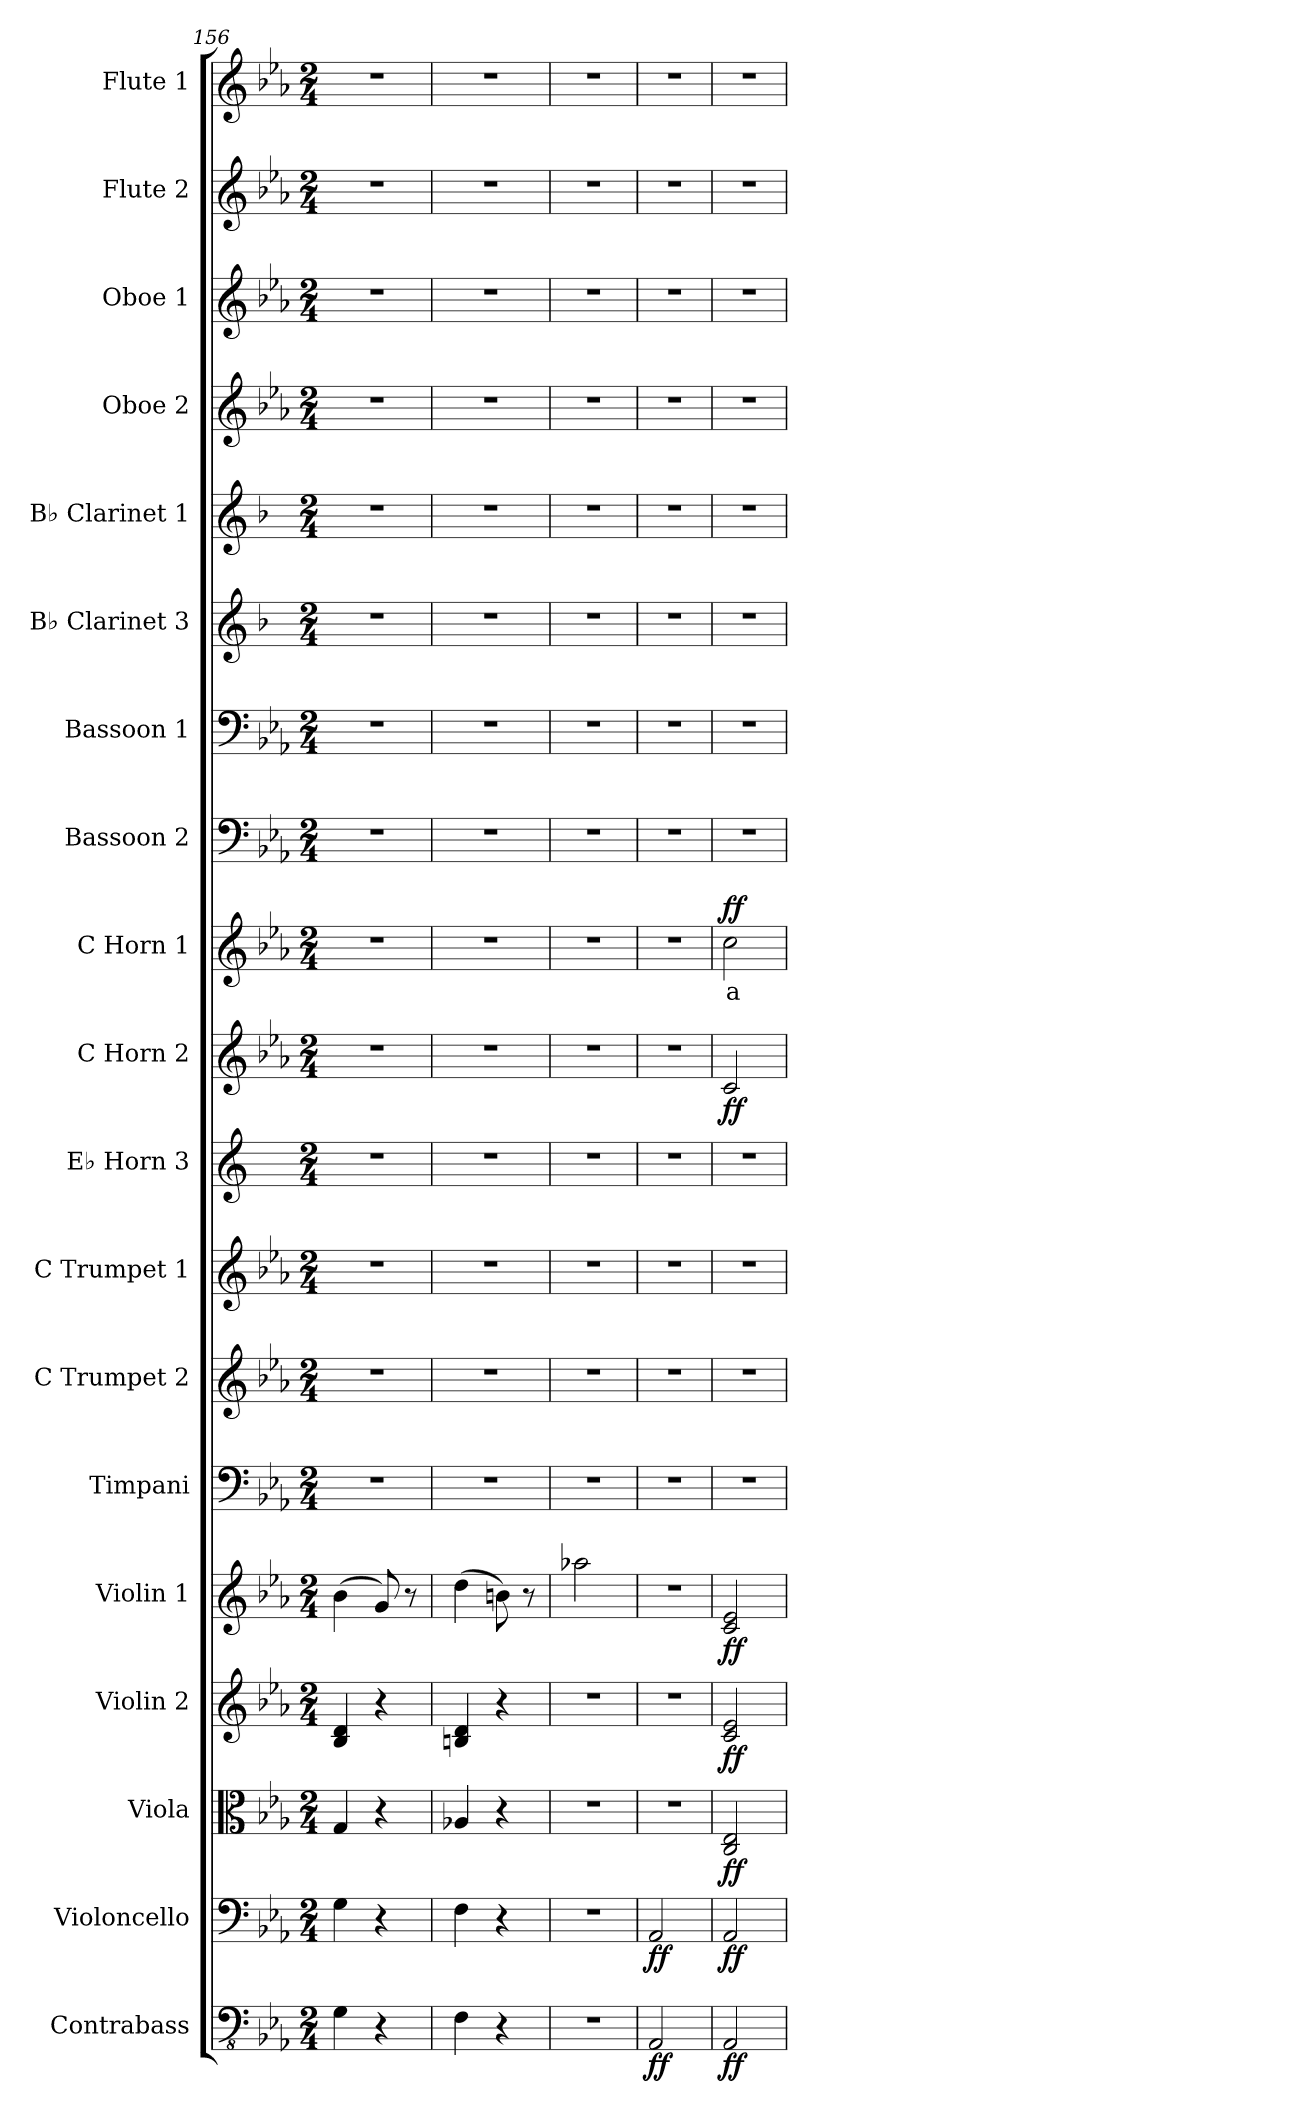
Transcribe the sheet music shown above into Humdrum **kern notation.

**kern	**dynam	**kern	**dynam	**kern	**dynam	**kern	**dynam	**kern	**dynam	**kern	**kern	**kern	**kern	**kern	**dynam	**kern	**text	**dynam	**kern	**kern	**kern	**kern	**kern	**kern	**kern	**kern
*part19	*part19	*part18	*part18	*part17	*part17	*part16	*part16	*part15	*part15	*part14	*part13	*part12	*part11	*part10	*part10	*part9	*part9	*part9	*part8	*part7	*part6	*part5	*part4	*part3	*part2	*part1
*staff19	*staff19	*staff18	*staff18	*staff17	*staff17	*staff16	*staff16	*staff15	*staff15	*staff14	*staff13	*staff12	*staff11	*staff10	*staff10	*staff9	*staff9	*staff9	*staff8	*staff7	*staff6	*staff5	*staff4	*staff3	*staff2	*staff1
*I"Contrabass	*	*I"Violoncello	*	*I"Viola	*	*I"Violin 2	*	*I"Violin 1	*	*I"Timpani	*I"C Trumpet 2	*I"C Trumpet 1	*I"E♭ Horn 3	*I"C Horn 2	*	*I"C Horn 1	*	*	*I"Bassoon 2	*I"Bassoon 1	*I"B♭ Clarinet 3	*I"B♭ Clarinet 1	*I"Oboe 2	*I"Oboe 1	*I"Flute 2	*I"Flute 1
*I'Cb	*	*I'Vc	*	*I'Vla	*	*I'Vln 2	*	*I'Vln 1	*	*I'Timp	*I'Tpt 2	*I'Tpt 1	*I'Hn 3	*I'Hn 2	*	*I'Hn 1	*	*	*I'Bsn 2	*I'Bsn 1	*I'Cl 2	*I'Cl 1	*I'Ob 2	*I'Ob 1	*I'Fl 2	*I'Fl 1
*clefFv4	*	*clefF4	*	*clefC3	*	*clefG2	*	*clefG2	*	*clefF4	*clefG2	*clefG2	*clefG2	*clefG2	*	*clefG2	*	*	*clefF4	*clefF4	*clefG2	*clefG2	*clefG2	*clefG2	*clefG2	*clefG2
*	*	*	*	*	*	*	*	*	*	*	*	*	*ITrd5c9	*ITrd7c12	*	*ITrd7c12	*	*	*	*	*ITrd1c2	*ITrd1c2	*	*	*	*
*k[b-e-a-]	*	*k[b-e-a-]	*	*k[b-e-a-]	*	*k[b-e-a-]	*	*k[b-e-a-]	*	*k[b-e-a-]	*k[b-e-a-]	*k[b-e-a-]	*k[b-e-a-]	*k[b-e-a-]	*	*k[b-e-a-]	*	*	*k[b-e-a-]	*k[b-e-a-]	*k[b-e-a-]	*k[b-e-a-]	*k[b-e-a-]	*k[b-e-a-]	*k[b-e-a-]	*k[b-e-a-]
*M2/4	*	*M2/4	*	*M2/4	*	*M2/4	*	*M2/4	*	*M2/4	*M2/4	*M2/4	*M2/4	*M2/4	*	*M2/4	*	*	*M2/4	*M2/4	*M2/4	*M2/4	*M2/4	*M2/4	*M2/4	*M2/4
=156	=156	=156	=156	=156	=156	=156	=156	=156	=156	=156	=156	=156	=156	=156	=156	=156	=156	=156	=156	=156	=156	=156	=156	=156	=156	=156
4GG\	.	4G\	.	4G/	.	4B-/ 4d/	.	(4b-\	.	2r	2r	2r	2r	2r	.	2r	.	.	2r	2r	2r	2r	2r	2r	2r	2r
4r	.	4r	.	4r	.	4r	.	8g/)	.	.	.	.	.	.	.	.	.	.	.	.	.	.	.	.	.	.
.	.	.	.	.	.	.	.	8r	.	.	.	.	.	.	.	.	.	.	.	.	.	.	.	.	.	.
=157	=157	=157	=157	=157	=157	=157	=157	=157	=157	=157	=157	=157	=157	=157	=157	=157	=157	=157	=157	=157	=157	=157	=157	=157	=157	=157
4FF\	.	4F\	.	4A-X/	.	4Bn/ 4d/	.	(4dd\	.	2r	2r	2r	2r	2r	.	2r	.	.	2r	2r	2r	2r	2r	2r	2r	2r
4r	.	4r	.	4r	.	4r	.	8bn\)	.	.	.	.	.	.	.	.	.	.	.	.	.	.	.	.	.	.
.	.	.	.	.	.	.	.	8r	.	.	.	.	.	.	.	.	.	.	.	.	.	.	.	.	.	.
=158	=158	=158	=158	=158	=158	=158	=158	=158	=158	=158	=158	=158	=158	=158	=158	=158	=158	=158	=158	=158	=158	=158	=158	=158	=158	=158
2r	.	2r	.	2r	.	2r	.	2aa-X\	.	2r	2r	2r	2r	2r	.	2r	.	.	2r	2r	2r	2r	2r	2r	2r	2r
=159	=159	=159	=159	=159	=159	=159	=159	=159	=159	=159	=159	=159	=159	=159	=159	=159	=159	=159	=159	=159	=159	=159	=159	=159	=159	=159
!	!LO:DY:b	!	!LO:DY:b	!	!	!	!	!	!	!	!	!	!	!	!	!	!	!	!	!	!	!	!	!	!	!
2AAA-/	ff	2AA-/	ff	2r	.	2r	.	2r	.	2r	2r	2r	2r	2r	.	2r	.	.	2r	2r	2r	2r	2r	2r	2r	2r
=160	=160	=160	=160	=160	=160	=160	=160	=160	=160	=160	=160	=160	=160	=160	=160	=160	=160	=160	=160	=160	=160	=160	=160	=160	=160	=160
!	!LO:DY:b	!	!LO:DY:b	!	!LO:DY:b	!	!LO:DY:b	!	!LO:DY:b	!	!	!	!	!	!LO:DY:b	!	!LO:LY:b:color=#FF0000	!LO:DY:b	!	!	!	!	!	!	!	!
2AAA-/	ff	2AA-/	ff	2C/ 2E-/	ff	2c/ 2e-/	ff	2c/ 2e-/	ff	2r	2r	2r	2r	2C/	ff	2c\	a	ff	2r	2r	2r	2r	2r	2r	2r	2r
=	=	=	=	=	=	=	=	=	=	=	=	=	=	=	=	=	=	=	=	=	=	=	=	=	=	=
*-	*-	*-	*-	*-	*-	*-	*-	*-	*-	*-	*-	*-	*-	*-	*-	*-	*-	*-	*-	*-	*-	*-	*-	*-	*-	*-
